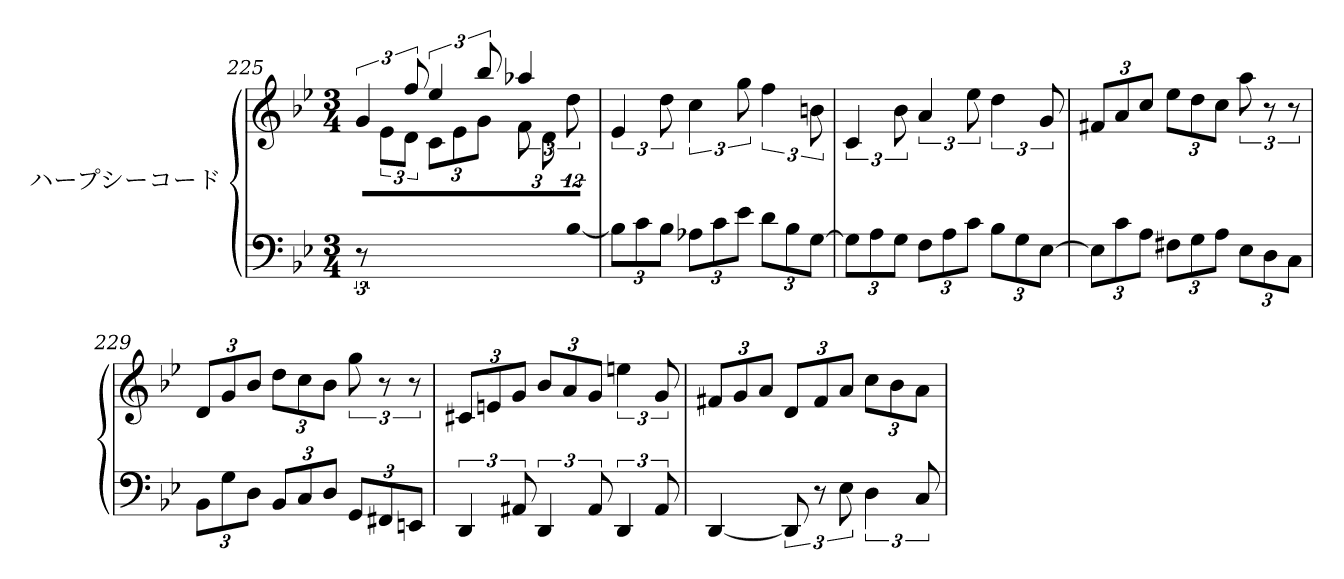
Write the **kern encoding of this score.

**kern	**kern
*part1	*part1
*staff2	*staff1
*I"ハープシーコード	*
!!LO:LB:g=z
*clefF4	*clefG2
*k[b-e-]	*k[b-e-]
*M3/4	*M3/4
=225	=225
*	*^
12r	6g/	12ryy
12%7ryy	.	12e-\L
.	12ff/	12d\J
*	*	*Xbrackettup
.	6ee-/	12c\L
.	.	12e-\
.	12bb-/	12g\J
*	*brackettup	*Xbrackettup
.	6aa-X/	12f\L
.	.	12d\
[12B-/J	12dd\	12ryy
*	*v	*v
=226	=226
*Xbrackettup	*brackettup
12B-\L]	6e-/
12c\	.
12B-\J	12dd\
12A-X\L	6cc\
12c\	.
12e-\J	12gg\
12d\L	6ff\
12B-\	.
[12G\J	12bn\
=227	=227
12G\L]	6c/
12A\	.
12G\J	12b-\
12F\L	6a/
12A\	.
12c\J	12ee-\
12B-\L	6dd\
12G\	.
[12E-\J	12g/
=228	=228
*	*Xbrackettup
12E-\L]	12f#X/L
12c\	12a/
12A\J	12cc/J
12F#X\L	12ee-\L
12G\	12dd\
12A\J	12cc\J
*	*brackettup
12E-\L	12aa\
12D\	12r
12C\J	12r
!!LO:LB:g=z
=229	=229
*	*Xbrackettup
12BB-\L	12d/L
12G\	12g/
12D\J	12b-/J
12BB-/L	12dd\L
12C/	12cc\
12D/J	12b-\J
*	*brackettup
12GG/L	12gg\
12FF#X/	12r
12EEn/J	12r
=230	=230
*brackettup	*Xbrackettup
6DD/	12c#X/L
.	12en/
12AA#X/	12g/J
6DD/	12b-/L
.	12a/
12AA#/	12g/J
*	*brackettup
6DD/	6een\
12AA#/	12g/
=231	=231
*	*Xbrackettup
[4DD/	12f#X/L
.	12g/
.	12a/J
12DD/]	12d/L
12r	12f#/
12E-\	12a/J
6D\	12cc\L
.	12b-\
12C/	12a\J
=	=
*-	*-
